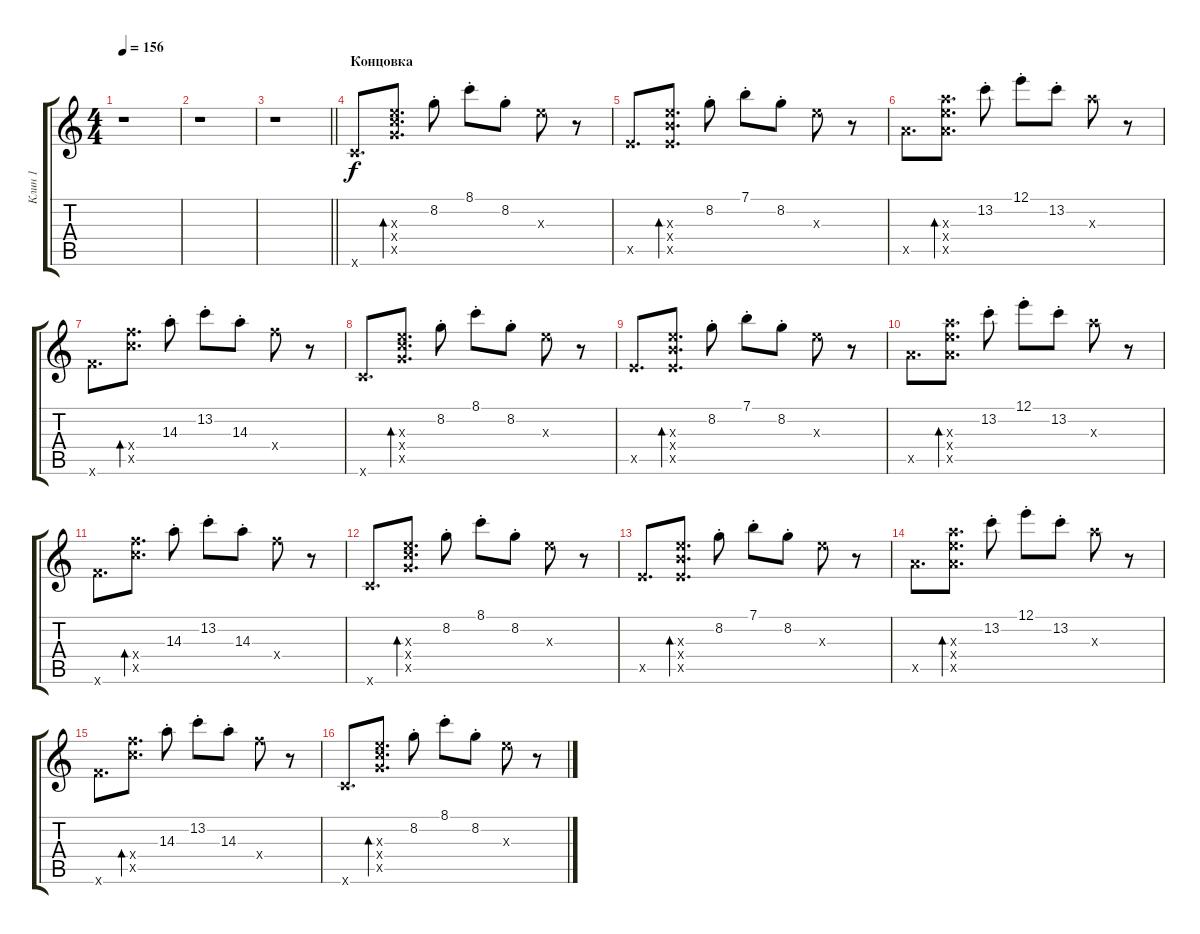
\track ("Клин 1" "Клин 1") {instrument electricguitarclean}
\staff {score tabs}
\tuning (E4 B3 G3 D3 A2 E2) {hide}
\ts (4 4)
\tempo 156
\clef g2
\ks c
r.1{dy f} |
r.1 |
\barLineRight lightlight
r.1 |
\section ("" "Концовка")
8.6{x}.8{d} (9.3{x} 10.4{x} 10.5{x}).8{d bd 480} 8.2{st}.8 8.1{st}.8 8.2{st}.8 9.3{x}.8 r.8 |
7.5{x}.8{d} (9.3{x} 9.4{x} 7.5{x}).8{d bd 480} 8.2{st}.8 7.1{st}.8 8.2{st}.8 9.3{x}.8 r.8 |
12.5{x}.8{d} (14.3{x} 14.4{x} 12.5{x}).8{d bd 480} 13.2{st}.8 12.1{st}.8 13.2{st}.8 14.3{x}.8 r.8 |
13.6{x}.8{d} (15.4{x} 15.5{x}).8{d bd 480} 14.3{st}.8 13.2{st}.8 14.3{st}.8 15.4{x}.8 r.8 |
8.6{x}.8{d} (9.3{x} 10.4{x} 10.5{x}).8{d bd 480} 8.2{st}.8 8.1{st}.8 8.2{st}.8 9.3{x}.8 r.8 |
7.5{x}.8{d} (9.3{x} 9.4{x} 7.5{x}).8{d bd 480} 8.2{st}.8 7.1{st}.8 8.2{st}.8 9.3{x}.8 r.8 |
12.5{x}.8{d} (14.3{x} 14.4{x} 12.5{x}).8{d bd 480} 13.2{st}.8 12.1{st}.8 13.2{st}.8 14.3{x}.8 r.8 |
13.6{x}.8{d} (15.4{x} 15.5{x}).8{d bd 480} 14.3{st}.8 13.2{st}.8 14.3{st}.8 15.4{x}.8 r.8 |
8.6{x}.8{d} (9.3{x} 10.4{x} 10.5{x}).8{d bd 480} 8.2{st}.8 8.1{st}.8 8.2{st}.8 9.3{x}.8 r.8 |
7.5{x}.8{d} (9.3{x} 9.4{x} 7.5{x}).8{d bd 480} 8.2{st}.8 7.1{st}.8 8.2{st}.8 9.3{x}.8 r.8 |
12.5{x}.8{d} (14.3{x} 14.4{x} 12.5{x}).8{d bd 480} 13.2{st}.8 12.1{st}.8 13.2{st}.8 14.3{x}.8 r.8 |
13.6{x}.8{d} (15.4{x} 15.5{x}).8{d bd 480} 14.3{st}.8 13.2{st}.8 14.3{st}.8 15.4{x}.8 r.8 |
8.6{x}.8{d} (9.3{x} 10.4{x} 10.5{x}).8{d bd 480} 8.2{st}.8 8.1{st}.8 8.2{st}.8 9.3{x}.8 r.8
